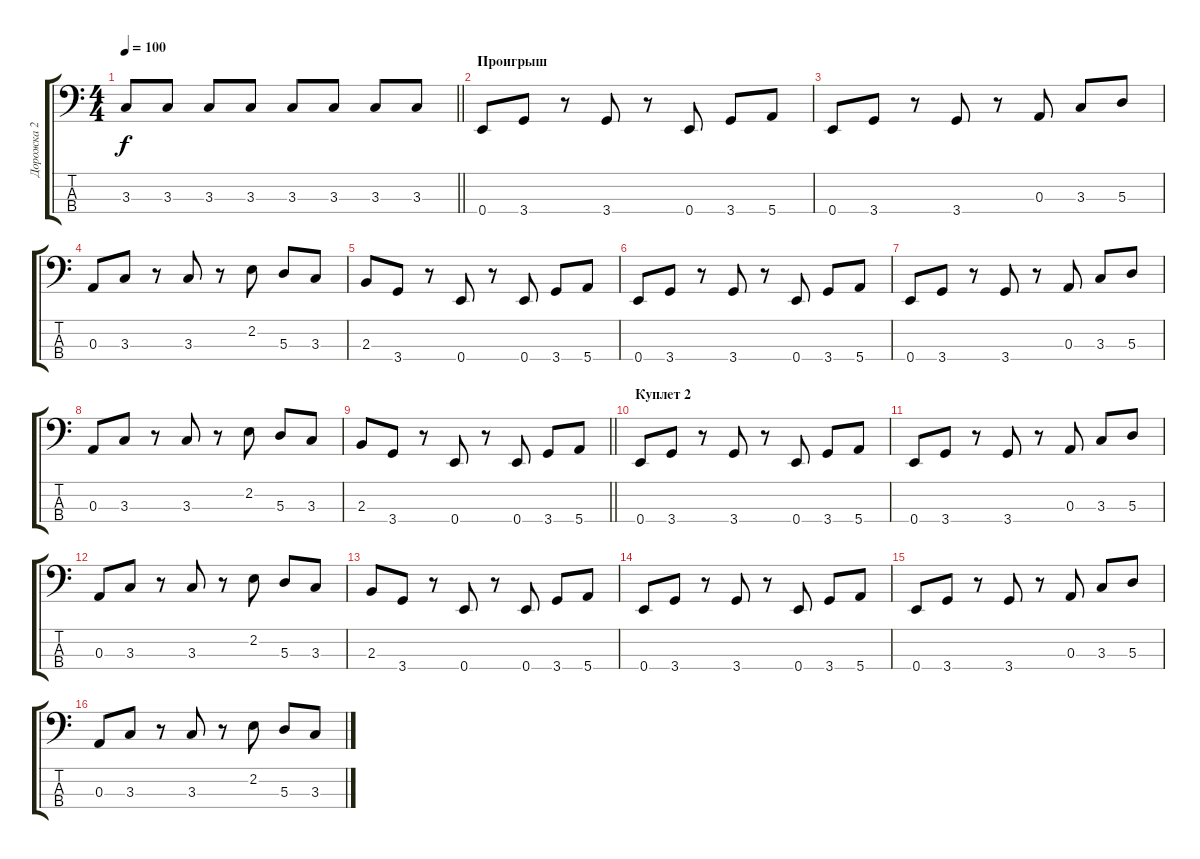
\track ("Дорожка 2" "Дорожка 2") {instrument electricbassfinger}
\staff {score tabs}
\tuning (G2 D2 A1 E1) {hide}
\ts (4 4)
\tempo 100
\clef f4
\barLineRight lightlight
\ks c
3.3.8{dy f} 3.3.8 3.3.8 3.3.8 3.3.8 3.3.8 3.3.8 3.3.8 |
\section ("" "Проигрыш")
0.4.8 3.4.8 r.8 3.4.8 r.8 0.4.8 3.4.8 5.4.8 |
0.4.8 3.4.8 r.8 3.4.8 r.8 0.3.8 3.3.8 5.3.8 |
0.3.8 3.3.8 r.8 3.3.8 r.8 2.2.8 5.3.8 3.3.8 |
2.3.8 3.4.8 r.8 0.4.8 r.8 0.4.8 3.4.8 5.4.8 |
0.4.8 3.4.8 r.8 3.4.8 r.8 0.4.8 3.4.8 5.4.8 |
0.4.8 3.4.8 r.8 3.4.8 r.8 0.3.8 3.3.8 5.3.8 |
0.3.8 3.3.8 r.8 3.3.8 r.8 2.2.8 5.3.8 3.3.8 |
\barLineRight lightlight
2.3.8 3.4.8 r.8 0.4.8 r.8 0.4.8 3.4.8 5.4.8 |
\section ("" "Куплет 2")
0.4.8 3.4.8 r.8 3.4.8 r.8 0.4.8 3.4.8 5.4.8 |
0.4.8 3.4.8 r.8 3.4.8 r.8 0.3.8 3.3.8 5.3.8 |
0.3.8 3.3.8 r.8 3.3.8 r.8 2.2.8 5.3.8 3.3.8 |
2.3.8 3.4.8 r.8 0.4.8 r.8 0.4.8 3.4.8 5.4.8 |
0.4.8 3.4.8 r.8 3.4.8 r.8 0.4.8 3.4.8 5.4.8 |
0.4.8 3.4.8 r.8 3.4.8 r.8 0.3.8 3.3.8 5.3.8 |
0.3.8 3.3.8 r.8 3.3.8 r.8 2.2.8 5.3.8 3.3.8
